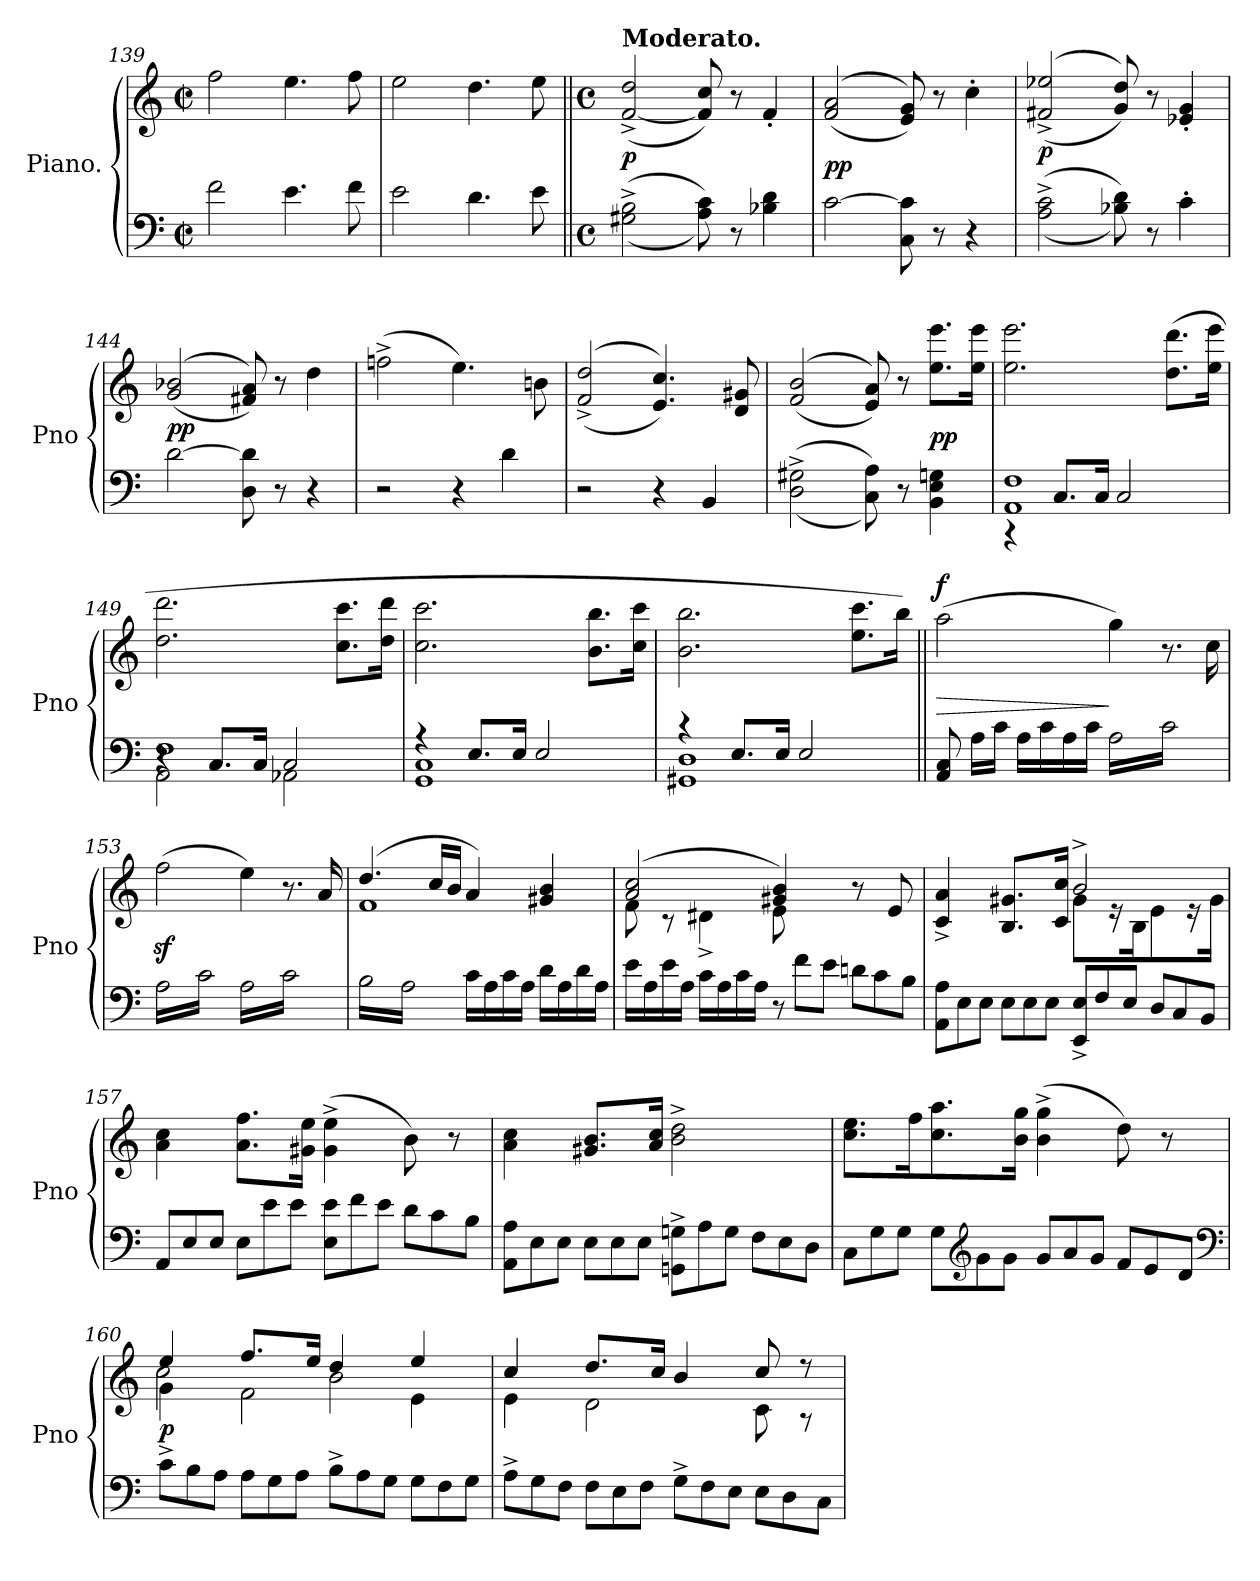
**kern	**kern	**dynam
*part1	*part1	*part1
*staff2	*staff1	*staff1/2
*I"Piano.	*	*
*I'Pno	*	*
*clefF4	*clefG2	*
*k[]	*k[]	*
*C:	*C:	*
*M2/2	*M2/2	*
*met(c|)	*met(c|)	*
=139	=139	=139
2f\	2ff\	.
4.e\	4.ee\	.
8f\	8ff\	.
=140	=140	=140
2e\	2ee\	.
4.d\	4.dd\	.
8e\	8ee\	.
=141||	=141||	=141||
*M4/4	*M4/4	*
*met(c)	*met(c)	*
!	!LO:TX:a:B:t=Moderato.	!
(<(>2G#X^\ 2B^\	(>[2f^>/ 2dd^>/	p
8A\ 8c\))	8f]/ 8cc/)	.
8r	8r	.
4B-X\ 4d\	4f'/	.
=142	=142	=142
[2c\	(<(>2f/ 2a/	pp
8C\ 8c]\	8e/ 8g/))	.
8r	8r	.
4r	4cc'\	.
=143	=143	=143
(<(>2A^\ 2c^\	(<(>2f#X^>/ 2ee-X^>/	p
8B-X\ 8d\))	8g/ 8dd/))	.
8r	8r	.
4c'\	4e-X'/ 4g'/	.
=144	=144	=144
[2d\	(<(>2g/ 2b-X/	pp
8D\ 8d]\	8f#X/ 8a/))	.
8r	8r	.
4r	4dd\	.
=145	=145	=145
2r	(2ffn^\	.
4r	4.ee\)	.
4d\	.	.
.	8bn\	.
=146	=146	=146
2r	(<(>2f^>/ 2dd^>/	.
4r	4.e/ 4.cc/))	.
4BB/	.	.
.	8d/ 8g#X/	.
=147	=147	=147
(<(>2D^\ 2G#X^\	(<(>2f/ 2b/	.
8C\ 8A\))	8e/ 8a/))	.
8r	8r	.
4BB\ 4E\ 4Gn\	8.ee\ 8.eee\L	pp
.	16ee\ 16eee\Jk	.
=148	=148	=148
*^	*	*
1AA 1F	4r	2.ee\ 2.eee\	.
.	8.C/L	.	.
.	16C/Jk	.	.
.	2C/	.	.
.	.	(8.dd\ 8.ddd\L	.
.	.	16ee\ 16eee\Jk	.
=149	=149	=149	=149
*	*^	*	*
1F	2AA\	4r	2.dd\ 2.ddd\	.
.	.	8.C/L	.	.
.	.	16C/Jk	.	.
.	2AA-X\	2C/	.	.
.	.	.	8.cc\ 8.ccc\L	.
.	.	.	16dd\ 16ddd\Jk	.
*	*v	*v	*	*
=150	=150	=150	=150
4r	1GG 1C	2.cc\ 2.ccc\	.
8.E/L	.	.	.
16E/Jk	.	.	.
2E/	.	.	.
.	.	8.b\ 8.bb\L	.
.	.	16cc\ 16ccc\Jk	.
=151	=151	=151	=151
4r	1GG#X 1D	2.b\ 2.bb\	.
8.E/L	.	.	.
16E/Jk	.	.	.
2E/	.	.	.
.	.	8.ee\ 8.ccc\L	.
.	.	16bb\Jk)	.
*v	*v	*	*
=152||	=152||	=152||
!	!	!LO:DY:n=1:a
8AA/ 8C/	(2aa\	> f
16A\LL	.	.
16c\JJ	.	.
16A\LL	.	.
16c\	.	.
16A\	.	.
16c\JJ	.	.
*tremolo	*	*
16A\LL	4gg\)	]
16c\	.	.
16A\	.	.
16c\	.	.
16A\	8.r	.
16c\	.	.
16A\	.	.
16c\JJ	16cc\	.
=153	=153	=153
16A\LL	(2ffz>\	.
16c\	.	.
16A\	.	.
16c\	.	.
16A\	.	.
16c\	.	.
16A\	.	.
16c\JJ	.	.
16A\LL	4ee\)	.
16c\	.	.
16A\	.	.
16c\	.	.
16A\	8.r	.
16c\	.	.
16A\	.	.
16c\JJ	16a/	.
=154	=154	=154
*	*^	*
16B\LL	(4.dd/	1f	.
16A\	.	.	.
16B\	.	.	.
16A\	.	.	.
16B\	.	.	.
16A\	.	.	.
16B\	16cc/LL	.	.
16A\JJ	16b/JJ	.	.
*Xtremolo	*	*	*
16c\LL	4a/)	.	.
16A\	.	.	.
16c\	.	.	.
16A\JJ	.	.	.
16d\LL	4g#X/ 4b/	.	.
16A\	.	.	.
16d\	.	.	.
16A\JJ	.	.	.
=155	=155	=155	=155
16e\LL	(2a/ 2cc/	8f\	.
16A\	.	.	.
16e\	.	8r	.
16A\JJ	.	.	.
16c\LL	.	4d#X^\	.
16A\	.	.	.
16c\	.	.	.
16A\JJ	.	.	.
*Xtuplet	*	*	*
12r	4g#X/ 4b/)	8e\	.
12f\L	.	.	.
.	.	4.ryy	.
12e\J	.	.	.
12dn\L	8r	.	.
12c\	.	.	.
.	8e/	.	.
12B\J	.	.	.
=156	=156	=156	=156
12AA\ 12A\L	4c^>/ 4a^>/	2ryy	.
12E\	.	.	.
12E\J	.	.	.
12E\L	8.B/ 8.g#X/L	.	.
12E\	.	.	.
12E\J	.	.	.
.	16c/ 16cc/Jk	.	.
12EE^>/ 12E^>/L	2b^/	8g#\L	.
12F/	.	.	.
.	.	16r	.
12E/J	.	.	.
.	.	16B\K	.
12D/L	.	8e\	.
12C/	.	.	.
.	.	16r	.
12BB/J	.	.	.
.	.	16g#\Jk	.
*	*v	*v	*
=157	=157	=157
12AA/L	4a\ 4cc\	.
12E/	.	.
12E/J	.	.
12E\L	8.a\ 8.ff\L	.
12e\	.	.
12e\J	.	.
.	16g#X\ 16ee\Jk	.
12E\ 12e\L	(4g#^\ 4ee^\	.
12f\	.	.
12e\J	.	.
12d\L	8b\)	.
12c\	.	.
.	8r	.
12B\J	.	.
=158	=158	=158
12AA\ 12A\L	4a\ 4cc\	.
12E\	.	.
12E\J	.	.
12E\L	8.g#X/ 8.b/L	.
12E\	.	.
12E\J	.	.
.	16a/ 16cc/Jk	.
12GGn^\ 12Gn^\L	2b^\ 2dd^\	.
12A\	.	.
12G\J	.	.
12F\L	.	.
12E\	.	.
12D\J	.	.
=159	=159	=159
12C\L	8.cc\ 8.ee\L	.
12G\	.	.
12G\J	.	.
.	16ff\K	.
12G\L	8.cc\ 8.aa\	.
*clefG2	*	*
12g\	.	.
12g\J	.	.
.	16b\ 16gg\Jk	.
12g/L	(4b^\ 4gg^\	.
12a/	.	.
12g/J	.	.
12f/L	8dd\)	.
12e/	.	.
.	8r	.
12d/J	.	.
*clefF4	*	*
=160	=160	=160
*	*^	*
*	*	*^	*
12c^\L	4ee/	4g\	2cc\	p
12B\	.	.	.	.
12A\J	.	.	.	.
12A\L	8.ff/L	2f\	.	.
12G\	.	.	.	.
12A\J	.	.	.	.
.	16ee/Jk	.	.	.
12B^\L	4dd/	.	2b\	.
12A\	.	.	.	.
12G\J	.	.	.	.
12G\L	4ee/	4e\	.	.
12F\	.	.	.	.
12G\J	.	.	.	.
*	*	*v	*v	*
=161	=161	=161	=161
12A^\L	4cc/	4e\	.
12G\	.	.	.
12F\J	.	.	.
12F\L	8.dd/L	2d\	.
12E\	.	.	.
12F\J	.	.	.
.	16cc/Jk	.	.
12G^\L	4b/	.	.
12F\	.	.	.
12E\J	.	.	.
12E\L	8cc/	8c\	.
12D\	.	.	.
.	8r	8r	.
12C\J	.	.	.
*	*v	*v	*
=	=	=
*-	*-	*-
